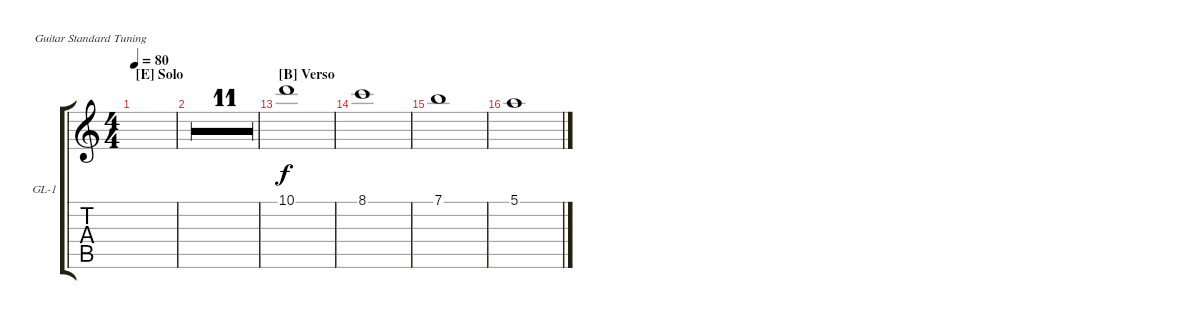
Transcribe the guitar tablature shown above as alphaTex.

\defaultSystemsLayout 4
\bracketExtendMode groupsimilarinstruments
\firstSystemTrackNameOrientation horizontal
\otherSystemsTrackNameOrientation horizontal
\track ("Guitar-lead-1" "GL-1") {multiBarRest instrument overdrivenguitar}
\staff {score tabs}
\tuning (E4 B3 G3 D3 A2 E2)
\ts (4 4)
\section ("E" "Solo")
\tempo 80
\clef g2
\ks aminor
|
|
|
|
|
|
|
|
|
|
|
|
\section ("B" "Verso")
10.1.1 |
8.1.1 |
7.1.1 |
5.1.1
